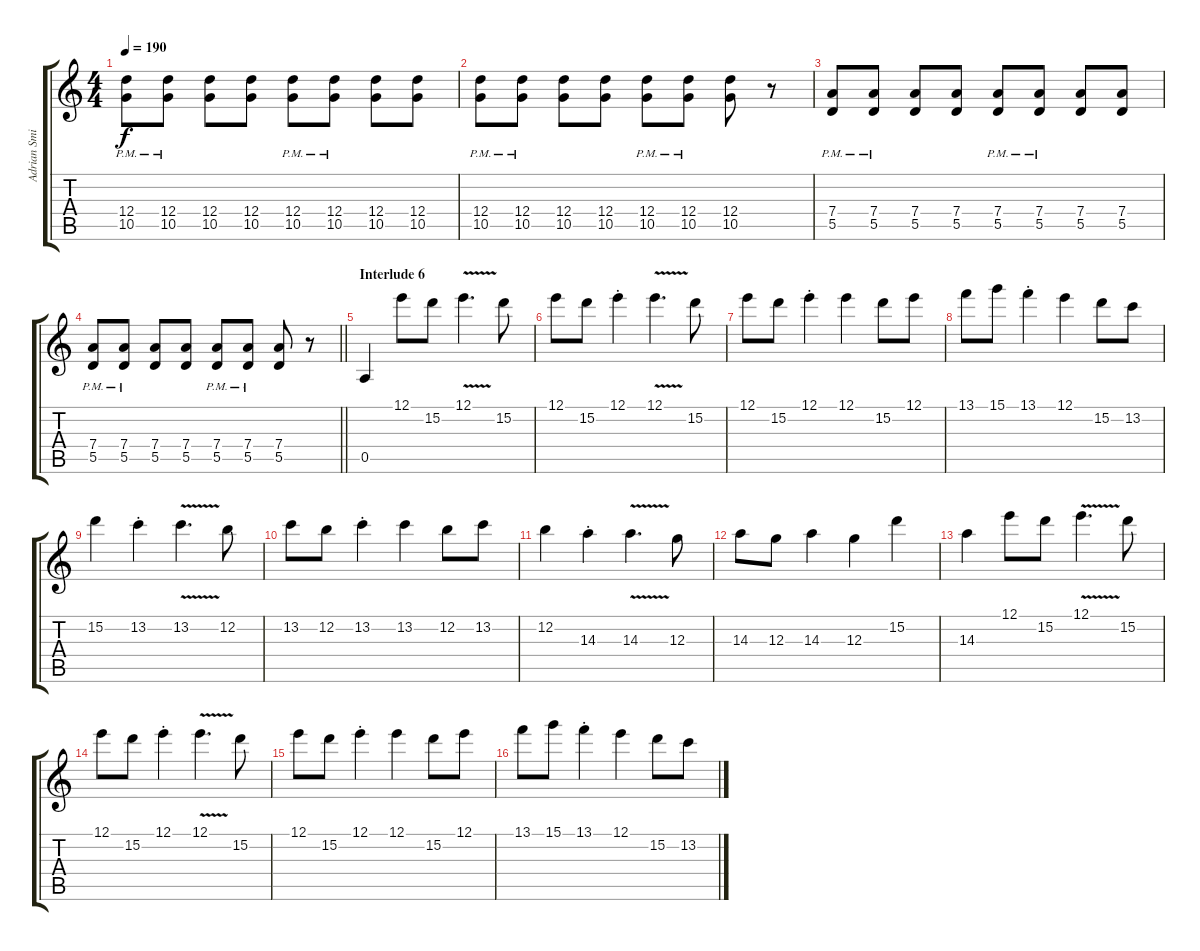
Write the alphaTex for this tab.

\track ("Adrian Smith" "Adrian Smi") {instrument overdrivenguitar}
\staff {score tabs}
\tuning (E4 B3 G3 D3 A2 E2) {hide}
\ts (4 4)
\tempo 190
\clef g2
\ks c
(12.4{pm} 10.5{pm}).8{dy f} (12.4{pm} 10.5{pm}).8 (12.4 10.5).8 (12.4 10.5).8 (12.4{pm} 10.5{pm}).8 (12.4{pm} 10.5{pm}).8 (12.4 10.5).8 (12.4 10.5).8 |
(12.4{pm} 10.5{pm}).8 (12.4{pm} 10.5{pm}).8 (12.4 10.5).8 (12.4 10.5).8 (12.4{pm} 10.5{pm}).8 (12.4{pm} 10.5{pm}).8 (12.4 10.5).8 r.8 |
(7.4{pm} 5.5{pm}).8 (7.4{pm} 5.5{pm}).8 (7.4 5.5).8 (7.4 5.5).8 (7.4{pm} 5.5{pm}).8 (7.4{pm} 5.5{pm}).8 (7.4 5.5).8 (7.4 5.5).8 |
\barLineRight lightlight
(7.4{pm} 5.5{pm}).8 (7.4{pm} 5.5{pm}).8 (7.4 5.5).8 (7.4 5.5).8 (7.4{pm} 5.5{pm}).8 (7.4{pm} 5.5{pm}).8 (7.4 5.5).8 r.8 |
\section ("" "Interlude 6")
0.5.4 12.1.8 15.2.8 12.1{v}.4{d} 15.2.8 |
12.1.8 15.2.8 12.1{st}.4 12.1{v}.4{d} 15.2.8 |
12.1.8 15.2.8 12.1{st}.4 12.1.4 15.2.8 12.1.8 |
13.1.8 15.1.8 13.1{st}.4 12.1.4 15.2.8 13.2.8 |
15.2.4 13.2{st}.4 13.2{v}.4{d} 12.2.8 |
13.2.8 12.2.8 13.2{st}.4 13.2.4 12.2.8 13.2.8 |
12.2.4 14.3{st}.4 14.3{v}.4{d} 12.3.8 |
14.3.8 12.3.8 14.3.4 12.3.4 15.2.4 |
14.3.4 12.1.8 15.2.8 12.1{v}.4{d} 15.2.8 |
12.1.8 15.2.8 12.1{st}.4 12.1{v}.4{d} 15.2.8 |
12.1.8 15.2.8 12.1{st}.4 12.1.4 15.2.8 12.1.8 |
13.1.8 15.1.8 13.1{st}.4 12.1.4 15.2.8 13.2.8
